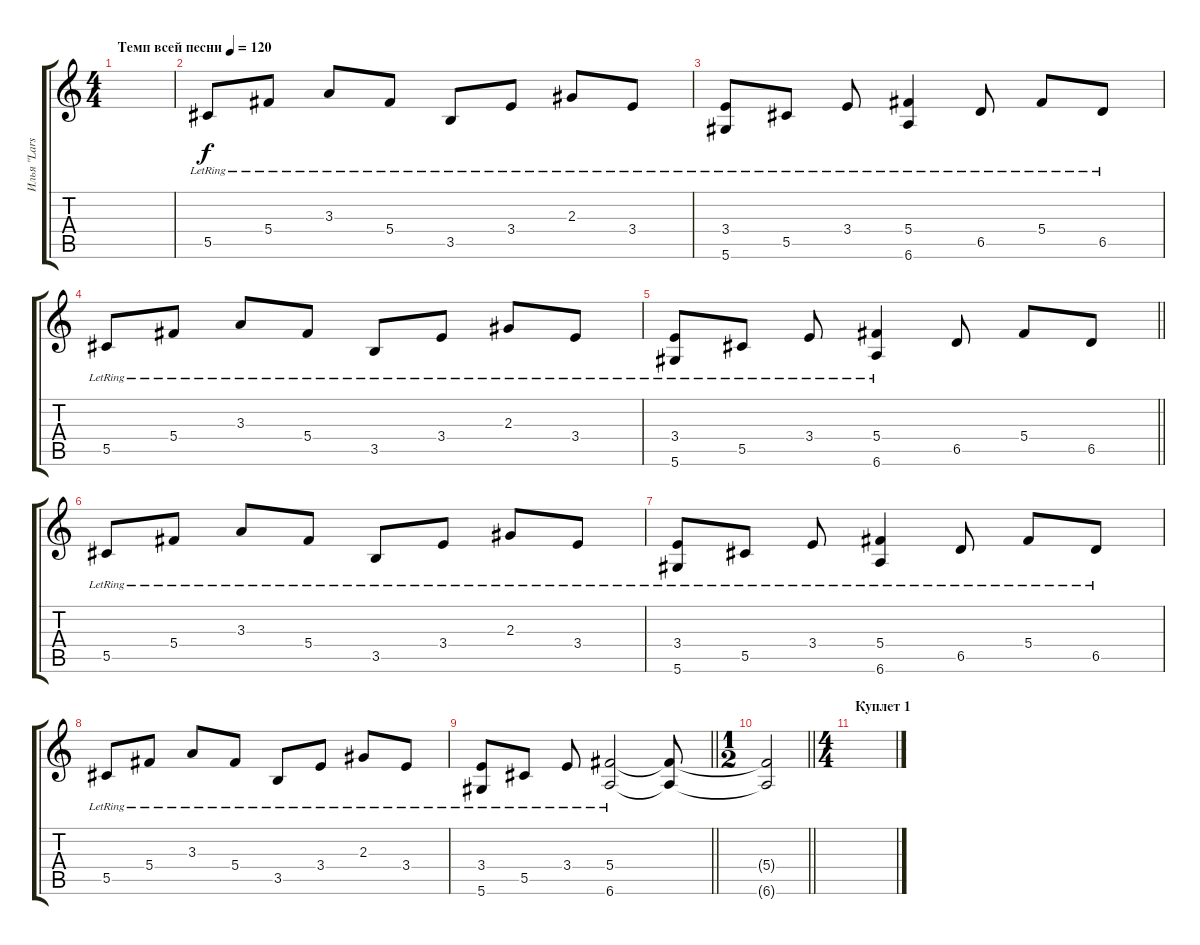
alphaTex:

\track ("Илья \"Lars\" Мамонтов       (Гитара)" "Илья \"Lars") {instrument acousticguitarsteel}
\staff {score tabs}
\tuning (Eb4 Bb3 Gb3 Db3 Ab2 Eb2) {hide}
\ts (4 4)
\tempo (120 "Темп всей песни")
\clef g2
\ks c
|
5.5{lr}.8 5.4{lr}.8 3.3{lr}.8 5.4{lr}.8 3.5{lr}.8{dy f} 3.4{lr}.8 2.3{lr}.8 3.4{lr}.8 |
(3.4{lr} 5.6{lr}).8 5.5{lr}.8 3.4{lr}.8 (5.4{lr} 6.6{lr}).4 6.5{lr}.8 5.4{lr}.8 6.5{lr}.8 |
5.5{lr}.8 5.4{lr}.8 3.3{lr}.8 5.4{lr}.8 3.5{lr}.8 3.4{lr}.8 2.3{lr}.8 3.4{lr}.8 |
\barLineRight lightlight
(3.4{lr} 5.6{lr}).8 5.5{lr}.8 3.4{lr}.8 (5.4{lr} 6.6{lr}).4 6.5.8 5.4.8 6.5.8 |
5.5{lr}.8 5.4{lr}.8 3.3{lr}.8 5.4{lr}.8 3.5{lr}.8 3.4{lr}.8 2.3{lr}.8 3.4{lr}.8 |
(3.4{lr} 5.6{lr}).8 5.5{lr}.8 3.4{lr}.8 (5.4{lr} 6.6{lr}).4 6.5{lr}.8 5.4{lr}.8 6.5{lr}.8 |
5.5{lr}.8 5.4{lr}.8 3.3{lr}.8 5.4{lr}.8 3.5{lr}.8 3.4{lr}.8 2.3{lr}.8 3.4{lr}.8 |
\barLineRight lightlight
(3.4{lr} 5.6{lr}).8 5.5{lr}.8 3.4{lr}.8 (5.4{lr} 6.6{lr}).2 (5.4{t} 6.6{t}).8 |
\ts (1 2)
\barLineRight lightlight
(5.4{t} 6.6{t}).2 |
\ts (4 4)
\section ("" "Куплет 1")
